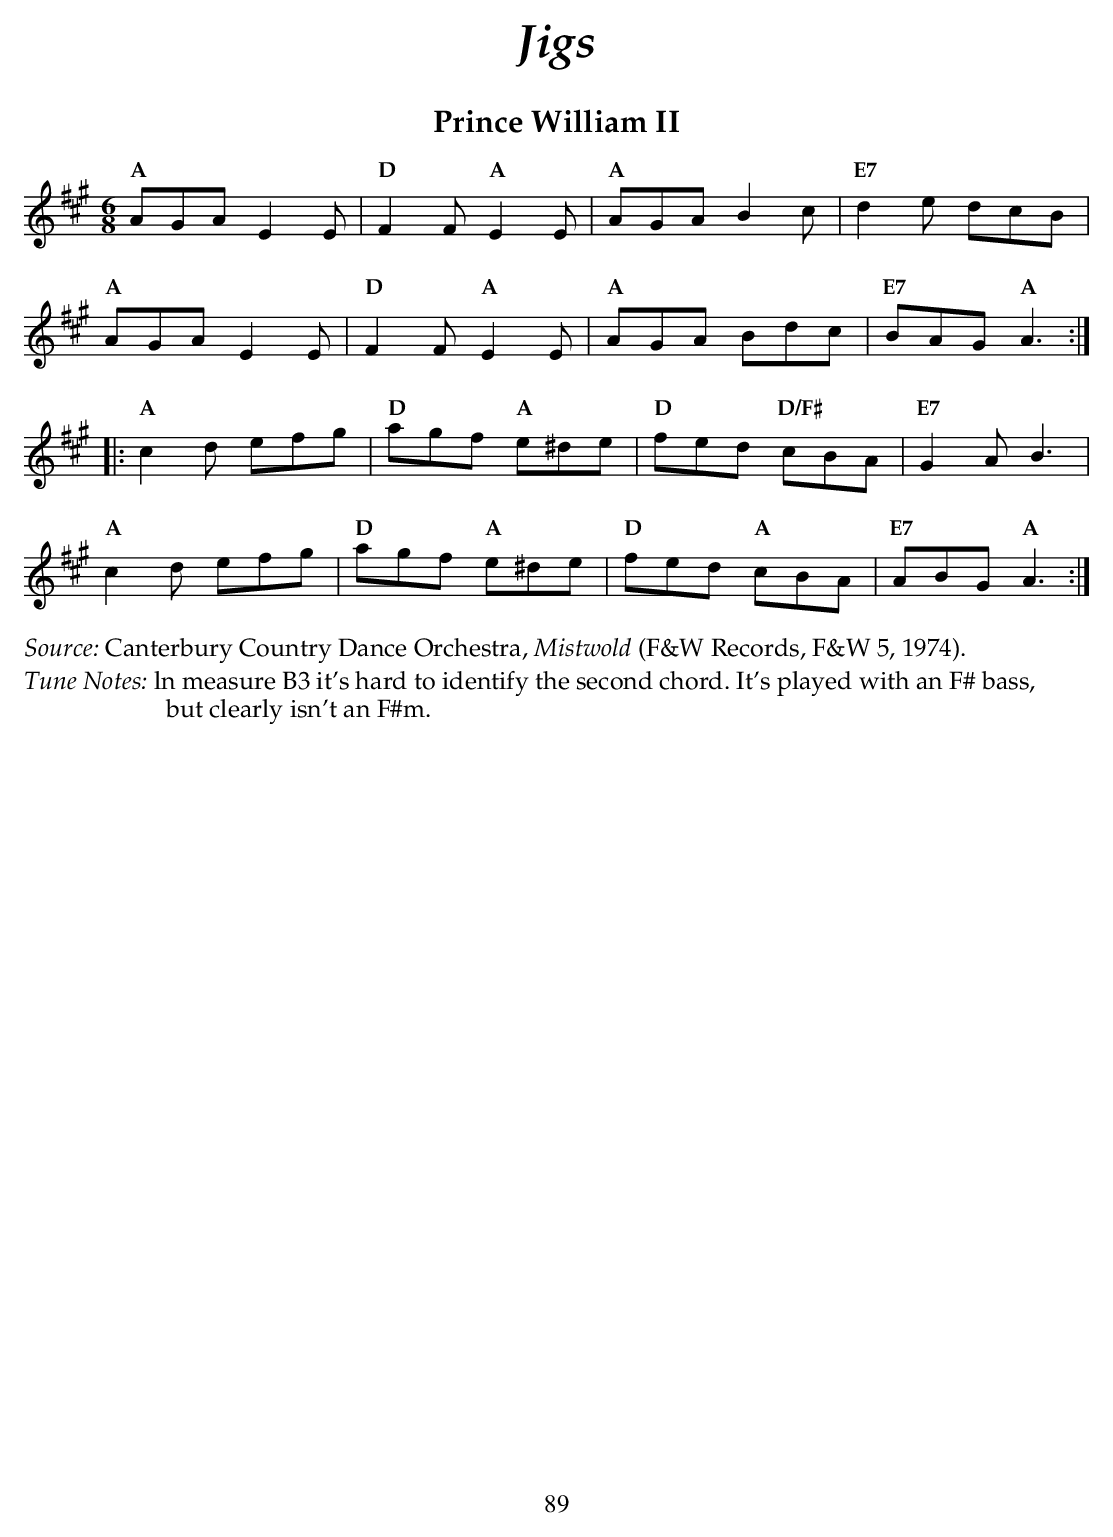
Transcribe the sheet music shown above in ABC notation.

X:1
T:Prince William II
M:6/8
L:1/8
K:A
  "A" AGA E2E | "D" F2F "A" E2E  | "A" AGA B2c      | "E7" d2e     dcB |
   "A" AGA E2E | "D" F2F "A" E2E  | "A" AGA Bdc      | "E7" BAG "A" A3 :|
|:"A" c2d efg | "D" agf "A" e^de | "D" fed "D/F#"  cBA | "E7" G2A      B3 |
   "A" c2d efg | "D" agf "A" e^de | "D" fed "A"  cBA | "E7" ABG "A" A3 :|
